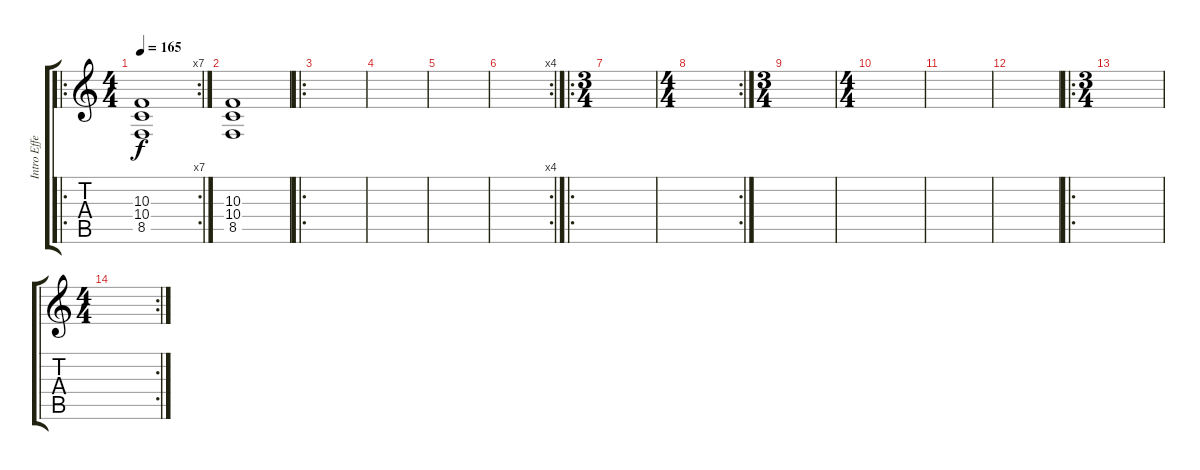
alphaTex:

\track ("Intro Effect 02" "Intro Effe") {instrument fx6goblins}
\staff {score tabs}
\tuning (E4 B3 G3 D3 A2 D2) {hide}
\ro
\rc 7
\ts (4 4)
\tempo 165
\clef g2
\ks c
(10.3 10.4 8.5).1{dy f instrument fx6goblins} |
(10.3 10.4 8.5).1 |
\ro
|
|
|
\rc 4
|
\ro
\ts (3 4)
|
\rc 2
\ts (4 4)
|
\ts (3 4)
|
\ts (4 4)
|
|
|
\ro
\ts (3 4)
|
\rc 2
\ts (4 4)
